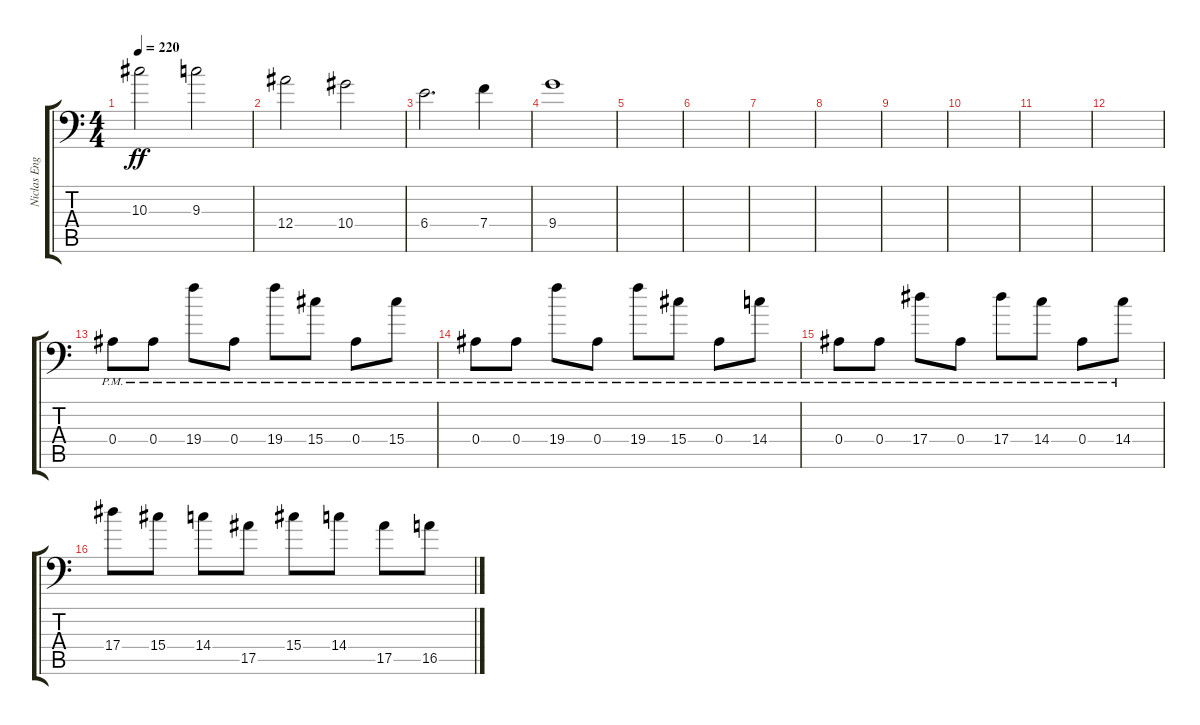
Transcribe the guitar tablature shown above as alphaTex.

\track ("Niclas Engelin " "Niclas Eng") {instrument distortionguitar}
\staff {score tabs}
\tuning (C4 G3 Eb3 Bb2 F2 Bb1) {hide}
\ts (4 4)
\tempo 220
\clef f4
\ks c
10.3.2{dy ff} 9.3.2 |
12.4.2 10.4.2 |
6.4.2{d} 7.4.4 |
9.4.1 |
|
|
|
|
|
|
|
|
0.4{pm}.8 0.4{pm}.8 19.4{pm}.8 0.4{pm}.8 19.4{pm}.8 15.4{pm}.8 0.4{pm}.8 15.4{pm}.8 |
0.4{pm}.8 0.4{pm}.8 19.4{pm}.8 0.4{pm}.8 19.4{pm}.8 15.4{pm}.8 0.4{pm}.8 14.4{pm}.8 |
0.4{pm}.8 0.4{pm}.8 17.4{pm}.8 0.4{pm}.8 17.4{pm}.8 14.4{pm}.8 0.4{pm}.8 14.4{pm}.8 |
17.4.8 15.4.8 14.4.8 17.5.8 15.4.8 14.4.8 17.5.8 16.5.8
